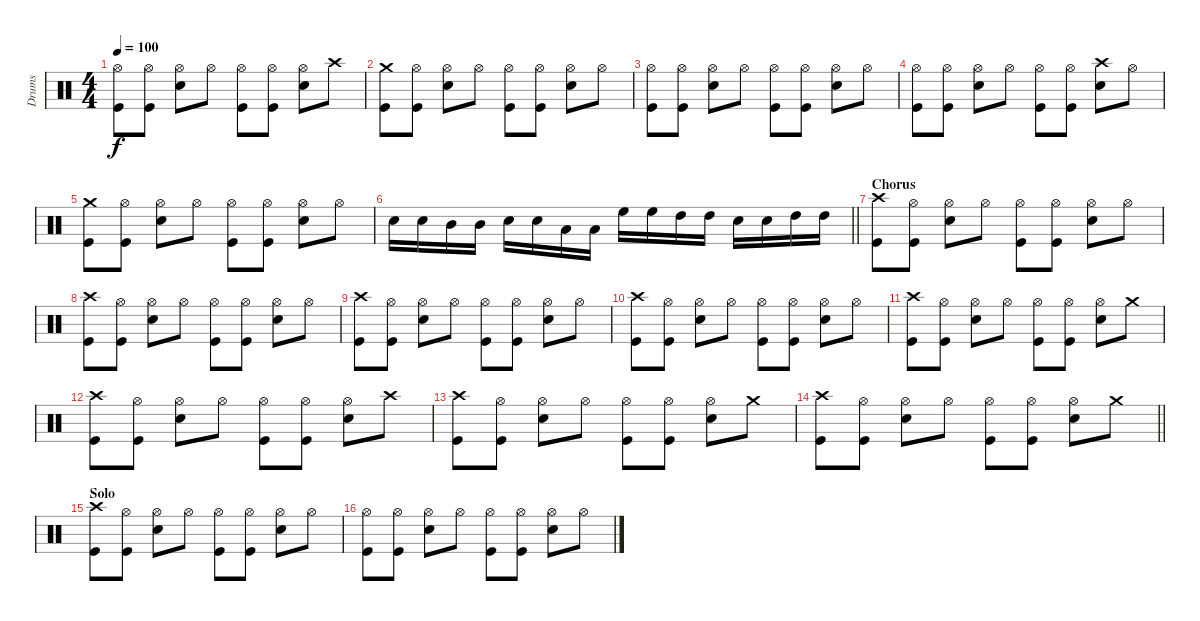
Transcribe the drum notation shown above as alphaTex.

\track ("Drums" "Drums") {instrument percussion}
\staff {score}
\articulation defaults
\ts (4 4)
\tempo 100
\clef neutral
\ks c
("Hi-Hat (open)" "Kick (hit)").8{dy f} ("Hi-Hat (open)" "Kick (hit)").8 ("Hi-Hat (open)" "Snare (hit) 2").8 "Hi-Hat (open)".8 ("Hi-Hat (open)" "Kick (hit)").8 ("Hi-Hat (open)" "Kick (hit)").8 ("Hi-Hat (open)" "Snare (hit) 2").8 "Crash high (hit)".8 |
("Crash medium (hit)" "Kick (hit)").8 ("Hi-Hat (open)" "Kick (hit)").8 ("Hi-Hat (open)" "Snare (hit) 2").8 "Hi-Hat (open)".8 ("Hi-Hat (open)" "Kick (hit)").8 ("Hi-Hat (open)" "Kick (hit)").8 ("Hi-Hat (open)" "Snare (hit) 2").8 "Hi-Hat (open)".8 |
("Hi-Hat (open)" "Kick (hit)").8 ("Hi-Hat (open)" "Kick (hit)").8 ("Hi-Hat (open)" "Snare (hit) 2").8 "Hi-Hat (open)".8 ("Hi-Hat (open)" "Kick (hit)").8 ("Hi-Hat (open)" "Kick (hit)").8 ("Hi-Hat (open)" "Snare (hit) 2").8 "Hi-Hat (open)".8 |
("Hi-Hat (open)" "Kick (hit)").8 ("Hi-Hat (open)" "Kick (hit)").8 ("Hi-Hat (open)" "Snare (hit) 2").8 "Hi-Hat (open)".8 ("Hi-Hat (open)" "Kick (hit)").8 ("Hi-Hat (open)" "Kick (hit)").8 ("Crash high (hit)" "Snare (hit) 2").8 "Hi-Hat (open)".8 |
("Crash medium (hit)" "Kick (hit)").8 ("Hi-Hat (open)" "Kick (hit)").8 ("Hi-Hat (open)" "Snare (hit) 2").8 "Hi-Hat (open)".8 ("Hi-Hat (open)" "Kick (hit)").8 ("Hi-Hat (open)" "Kick (hit)").8 ("Hi-Hat (open)" "Snare (hit) 2").8 "Hi-Hat (open)".8 |
\barLineRight lightlight "Snare (hit) 2".16 "Snare (hit) 2".16 "Mid Tom (hit)".16 "Mid Tom (hit)".16 "Snare (hit) 2".16 "Snare (hit) 2".16 "Low Tom (hit)".16 "Low Tom (hit)".16 "High Floor Tom (hit)".16 "High Floor Tom (hit)".16 "High Tom (hit)".16 "High Tom (hit)".16 "Snare (hit) 2".16 "Snare (hit) 2".16 "High Tom (hit)".16 "High Tom (hit)".16
|
\section ("" "Chorus")
("Crash high (hit)" "Kick (hit)").8 ("Hi-Hat (open)" "Kick (hit)").8 ("Hi-Hat (open)" "Snare (hit) 2").8 "Hi-Hat (open)".8 ("Hi-Hat (open)" "Kick (hit)").8 ("Hi-Hat (open)" "Kick (hit)").8 ("Hi-Hat (open)" "Snare (hit) 2").8 "Hi-Hat (open)".8 |
("Crash high (hit)" "Kick (hit)").8 ("Hi-Hat (open)" "Kick (hit)").8 ("Hi-Hat (open)" "Snare (hit) 2").8 "Hi-Hat (open)".8 ("Hi-Hat (open)" "Kick (hit)").8 ("Hi-Hat (open)" "Kick (hit)").8 ("Hi-Hat (open)" "Snare (hit) 2").8 "Hi-Hat (open)".8 |
("Crash high (hit)" "Kick (hit)").8 ("Hi-Hat (open)" "Kick (hit)").8 ("Hi-Hat (open)" "Snare (hit) 2").8 "Hi-Hat (open)".8 ("Hi-Hat (open)" "Kick (hit)").8 ("Hi-Hat (open)" "Kick (hit)").8 ("Hi-Hat (open)" "Snare (hit) 2").8 "Hi-Hat (open)".8 |
("Crash high (hit)" "Kick (hit)").8 ("Hi-Hat (open)" "Kick (hit)").8 ("Hi-Hat (open)" "Snare (hit) 2").8 "Hi-Hat (open)".8 ("Hi-Hat (open)" "Kick (hit)").8 ("Hi-Hat (open)" "Kick (hit)").8 ("Hi-Hat (open)" "Snare (hit) 2").8 "Hi-Hat (open)".8 |
("Crash high (hit)" "Kick (hit)").8 ("Hi-Hat (open)" "Kick (hit)").8 ("Hi-Hat (open)" "Snare (hit) 2").8 "Hi-Hat (open)".8 ("Hi-Hat (open)" "Kick (hit)").8 ("Hi-Hat (open)" "Kick (hit)").8 ("Hi-Hat (open)" "Snare (hit) 2").8 "Crash medium (hit)".8 |
("Crash high (hit)" "Kick (hit)").8 ("Hi-Hat (open)" "Kick (hit)").8 ("Hi-Hat (open)" "Snare (hit) 2").8 "Hi-Hat (open)".8 ("Hi-Hat (open)" "Kick (hit)").8 ("Hi-Hat (open)" "Kick (hit)").8 ("Hi-Hat (open)" "Snare (hit) 2").8 "Crash high (hit)".8 |
("Crash high (hit)" "Kick (hit)").8 ("Hi-Hat (open)" "Kick (hit)").8 ("Hi-Hat (open)" "Snare (hit) 2").8 "Hi-Hat (open)".8 ("Hi-Hat (open)" "Kick (hit)").8 ("Hi-Hat (open)" "Kick (hit)").8 ("Hi-Hat (open)" "Snare (hit) 2").8 "Crash medium (hit)".8 |
\barLineRight lightlight
("Crash high (hit)" "Kick (hit)").8 ("Hi-Hat (open)" "Kick (hit)").8 ("Hi-Hat (open)" "Snare (hit) 2").8 "Hi-Hat (open)".8 ("Hi-Hat (open)" "Kick (hit)").8 ("Hi-Hat (open)" "Kick (hit)").8 ("Hi-Hat (open)" "Snare (hit) 2").8 "Crash medium (hit)".8 |
\section ("" "Solo")
("Crash high (hit)" "Kick (hit)").8 ("Hi-Hat (open)" "Kick (hit)").8 ("Hi-Hat (open)" "Snare (hit) 2").8 "Hi-Hat (open)".8 ("Hi-Hat (open)" "Kick (hit)").8 ("Hi-Hat (open)" "Kick (hit)").8 ("Hi-Hat (open)" "Snare (hit) 2").8 "Hi-Hat (open)".8 |
("Hi-Hat (open)" "Kick (hit)").8 ("Hi-Hat (open)" "Kick (hit)").8 ("Hi-Hat (open)" "Snare (hit) 2").8 "Hi-Hat (open)".8 ("Hi-Hat (open)" "Kick (hit)").8 ("Hi-Hat (open)" "Kick (hit)").8 ("Hi-Hat (open)" "Snare (hit) 2").8 "Hi-Hat (open)".8
